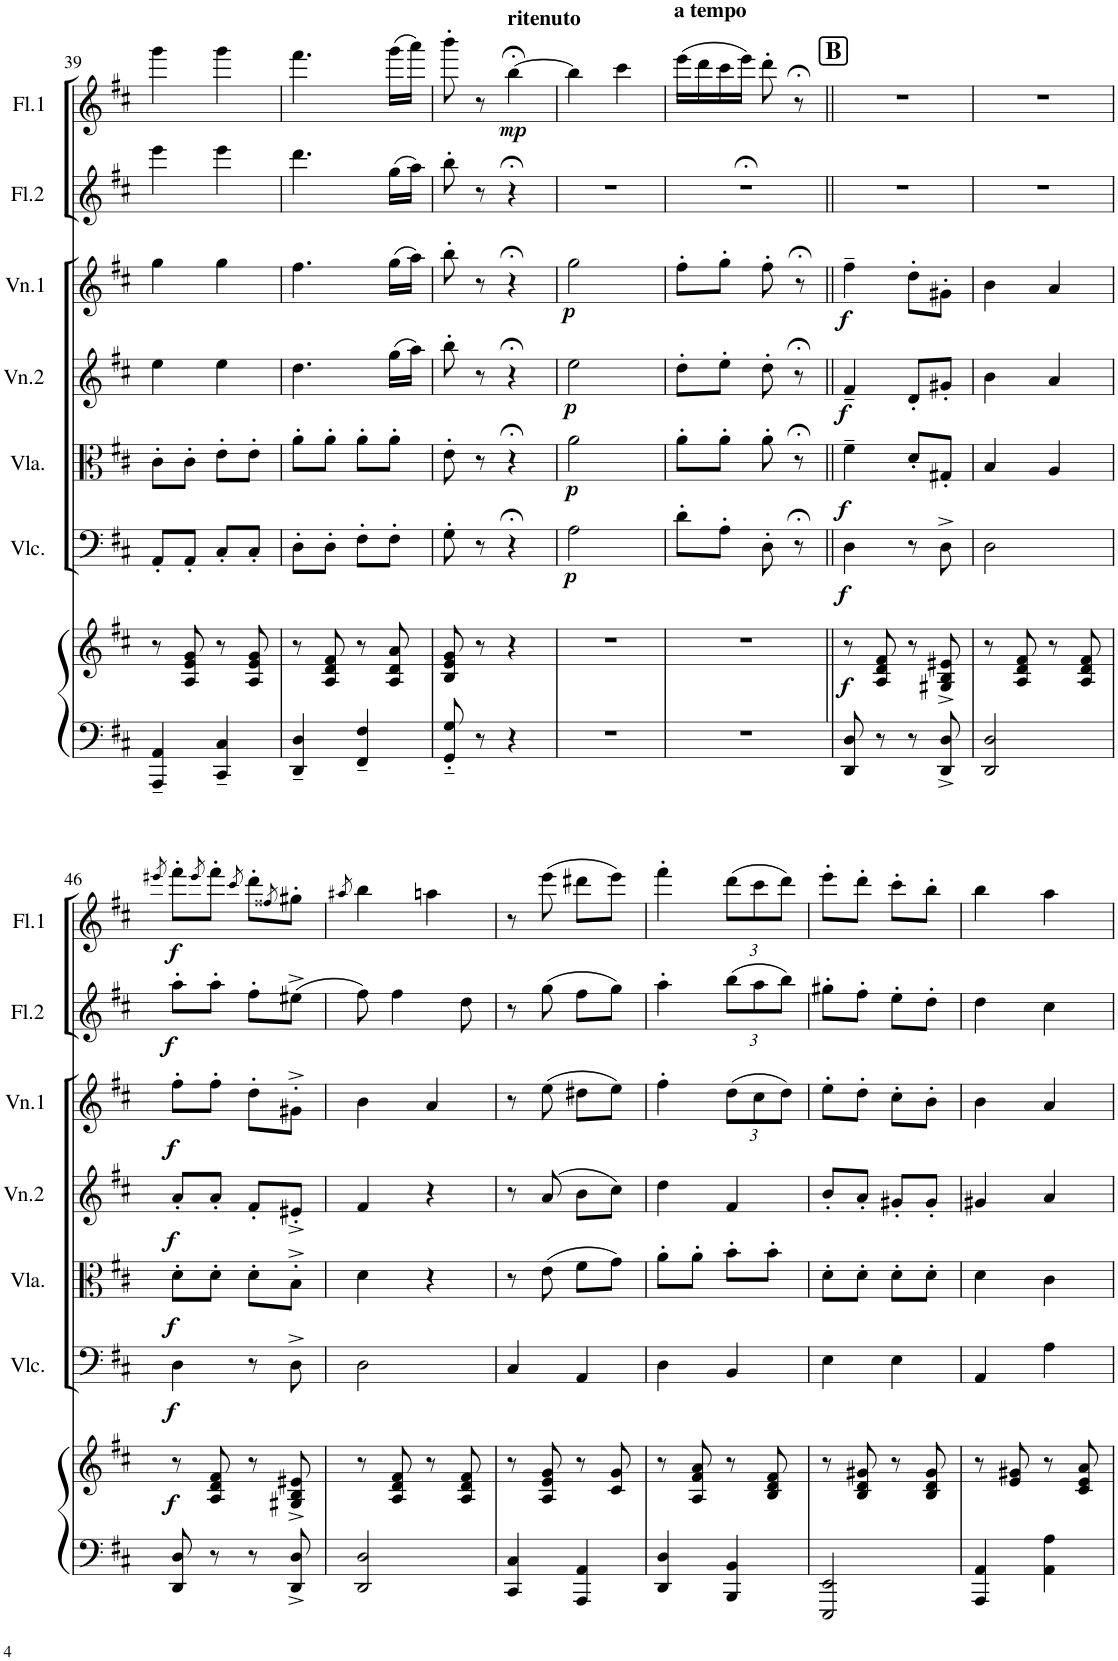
**kern	**kern	**dynam	**kern	**dynam	**kern	**dynam	**kern	**dynam	**kern	**dynam	**kern	**dynam	**kern	**dynam
*part7	*part7	*part7	*part6	*part6	*part5	*part5	*part4	*part4	*part3	*part3	*part2	*part2	*part1	*part1
*staff8	*staff7	*staff7/8	*staff6	*staff6	*staff5	*staff5	*staff4	*staff4	*staff3	*staff3	*staff2	*staff2	*staff1	*staff1
*I"Piano	*	*	*I"Violoncelle	*	*I"Alto	*	*I"Violon 2	*	*I"Violon 1	*	*I"Flûte 2	*	*I"Flûte 1	*
*I'Pno	*	*	*I'Vlc.	*	*	*	*I'Vn.2	*	*I'Vn.1	*	*I'Fl.2	*	*I'Fl.1	*
!!LO:PB:g=z
*clefF4	*clefG2	*	*clefF4	*	*clefC3	*	*clefG2	*	*clefG2	*	*clefG2	*	*clefG2	*
*k[f#c#]	*k[f#c#]	*	*k[f#c#]	*	*k[f#c#]	*	*k[f#c#]	*	*k[f#c#]	*	*k[f#c#]	*	*k[f#c#]	*
*M2/4	*M2/4	*	*M2/4	*	*M2/4	*	*M2/4	*	*M2/4	*	*M2/4	*	*M2/4	*
=39	=39	=39	=39	=39	=39	=39	=39	=39	=39	=39	=39	=39	=39	=39
4AAA/~ 4AA/~	8r	.	8AA'/L	.	8c#'\L	.	4ee\	.	4gg\	.	4eee\	.	4ggg\	.
.	8A/ 8e/ 8g/	.	8AA'/J	.	8c#'\J	.	.	.	.	.	.	.	.	.
4CC#/~ 4C#/~	8r	.	8C#'/L	.	8e'\L	.	4ee\	.	4gg\	.	4eee\	.	4ggg\	.
.	8A/ 8e/ 8g/	.	8C#'/J	.	8e'\J	.	.	.	.	.	.	.	.	.
=40	=40	=40	=40	=40	=40	=40	=40	=40	=40	=40	=40	=40	=40	=40
4DD/~ 4D/~	8r	.	8D'\L	.	8a'\L	.	4.dd\	.	4.ff#\	.	4.ddd\	.	4.fff#\	.
.	8A/ 8d/ 8f#/	.	8D'\J	.	8a'\J	.	.	.	.	.	.	.	.	.
4FF#/~ 4F#/~	8r	.	8F#'\L	.	8a'\L	.	.	.	.	.	.	.	.	.
.	8A/ 8d/ 8a/	.	8F#'\J	.	8a'\J	.	(16gg\LL	.	(16gg\LL	.	(16gg\LL	.	(16ggg\LL	.
.	.	.	.	.	.	.	16aa\JJ)	.	16aa\JJ)	.	16aa\JJ)	.	16aaa\JJ)	.
=41	=41	=41	=41	=41	=41	=41	=41	=41	=41	=41	=41	=41	=41	=41
8GG/'~ 8G/'~	8B/ 8e/ 8g/	.	8G'\	.	8e'\	.	8bb'\	.	8bb'\	.	8bb'\	.	8bbb'\	.
8r	8r	.	8r	.	8r	.	8r	.	8r	.	8r	.	8r	.
!	!	!	!	!	!	!	!	!	!	!	!	!	!LO:TX:a:B:t=ritenuto	!
!	!	!	!	!	!	!	!	!	!	!	!	!	!	!LO:DY:b
4r	4r	.	4r;<	.	4r;<	.	4r;<	.	4r;<	.	4r;<	.	[4bb;<\	mp
=42	=42	=42	=42	=42	=42	=42	=42	=42	=42	=42	=42	=42	=42	=42
!	!	!	!	!LO:DY:b	!	!LO:DY:b	!	!LO:DY:b	!	!LO:DY:b	!	!	!	!
2r	2r	.	2A\	p	2a\	p	2ee\	p	2gg\	p	2r	.	4bb\]	.
.	.	.	.	.	.	.	.	.	.	.	.	.	4ccc#\	.
=43	=43	=43	=43	=43	=43	=43	=43	=43	=43	=43	=43	=43	=43	=43
!	!	!	!	!	!	!	!	!	!	!	!	!	!LO:TX:a:B:t=a tempo	!
2r	2r	.	8d'\L	.	8a'\L	.	8dd'\L	.	8ff#'\L	.	2r;<	.	(16eee\LL	.
.	.	.	.	.	.	.	.	.	.	.	.	.	16ddd\	.
.	.	.	8A'\J	.	8a'\J	.	8ee'\J	.	8gg'\J	.	.	.	16ccc#\	.
.	.	.	.	.	.	.	.	.	.	.	.	.	16eee\JJ)	.
.	.	.	8D'\	.	8a'\	.	8dd'\	.	8ff#'\	.	.	.	8ddd'\	.
.	.	.	8r;<	.	8r;<	.	8r;<	.	8r;<	.	.	.	8r;<	.
!!LO:REH:place=s1:a:B:cj:fs=14:t=B
=44||	=44||	=44||	=44||	=44||	=44||	=44||	=44||	=44||	=44||	=44||	=44||	=44||	=44||	=44||
!	!	!LO:DY:b	!	!LO:DY:b	!	!LO:DY:b	!	!LO:DY:b	!	!LO:DY:b	!	!	!	!
8DD/ 8D/	8r	f	4D\	f	4f#~\	f	4f#~/	f	4ff#~\	f	2r	.	2r	.
8r	8A/ 8d/ 8f#/	.	.	.	.	.	.	.	.	.	.	.	.	.
8r	8r	.	8r	.	8d'/L	.	8d'/L	.	8dd'\L	.	.	.	.	.
8DD/^ 8D/^	8G#X/^ 8B/^ 8e#X/^	.	8D^\	.	8G#X'/J	.	8g#X'/J	.	8g#X'\J	.	.	.	.	.
=45	=45	=45	=45	=45	=45	=45	=45	=45	=45	=45	=45	=45	=45	=45
2DD/ 2D/	8r	.	2D\	.	4B/	.	4b\	.	4b\	.	2r	.	2r	.
.	8A/ 8d/ 8f#/	.	.	.	.	.	.	.	.	.	.	.	.	.
.	8r	.	.	.	4A/	.	4a/	.	4a/	.	.	.	.	.
.	8A/ 8d/ 8f#/	.	.	.	.	.	.	.	.	.	.	.	.	.
!!LO:LB:g=z
=46	=46	=46	=46	=46	=46	=46	=46	=46	=46	=46	=46	=46	=46	=46
.	.	.	.	.	.	.	.	.	.	.	.	.	8qeee#X/	.
!	!	!LO:DY:b	!	!LO:DY:b	!	!LO:DY:b	!	!LO:DY:b	!	!LO:DY:b	!	!LO:DY:b	!	!LO:DY:b
8DD/ 8D/	8r	f	4D\	f	8d'\L	f	8a'/L	f	8ff#'\L	f	8aa'\L	f	8fff#'\L	f
.	.	.	.	.	.	.	.	.	.	.	.	.	8qeee#/	.
8r	8A/ 8d/ 8f#/	.	.	.	8d'\J	.	8a'/J	.	8ff#'\J	.	8aa'\J	.	8fff#'\J	.
.	.	.	.	.	.	.	.	.	.	.	.	.	8qccc#/	.
8r	8r	.	8r	.	8d'\L	.	8f#'/L	.	8dd'\L	.	8ff#'\L	.	8ddd'\L	.
.	.	.	.	.	.	.	.	.	.	.	.	.	8qff##X/	.
8DD/^ 8D/^	8G#X/^ 8B/^ 8e#X/^	.	8D^\	.	8B'^\J	.	8e#X'^/J	.	8g#X'^\J	.	(8ee#X^\J	.	8gg#X'\J	.
=47	=47	=47	=47	=47	=47	=47	=47	=47	=47	=47	=47	=47	=47	=47
.	.	.	.	.	.	.	.	.	.	.	.	.	8qaa#X/	.
2DD/ 2D/	8r	.	2D\	.	4d\	.	4f#/	.	4b\	.	8ff#\)	.	4bb\	.
.	8A/ 8d/ 8f#/	.	.	.	.	.	.	.	.	.	4ff#\	.	.	.
.	8r	.	.	.	4r	.	4r	.	4a/	.	.	.	4aan\	.
.	8A/ 8d/ 8f#/	.	.	.	.	.	.	.	.	.	8dd\	.	.	.
=48	=48	=48	=48	=48	=48	=48	=48	=48	=48	=48	=48	=48	=48	=48
4CC#/ 4C#/	8r	.	4C#/	.	8r	.	8r	.	8r	.	8r	.	8r	.
.	8A/ 8e/ 8g/	.	.	.	(8e\	.	(8a/	.	(8ee\	.	(8gg\	.	(8eee\	.
4AAA/ 4AA/	8r	.	4AA/	.	8f#\L	.	8b\L	.	8dd#X\L	.	8ff#\L	.	8ddd#X\L	.
.	8c#/ 8g/	.	.	.	8g\J)	.	8cc#\J)	.	8ee\J)	.	8gg\J)	.	8eee\J)	.
=49	=49	=49	=49	=49	=49	=49	=49	=49	=49	=49	=49	=49	=49	=49
4DD/ 4D/	8r	.	4D\	.	8a'\L	.	4dd\	.	4ff#'\	.	4aa'\	.	4fff#'\	.
.	8A/ 8f#/ 8a/	.	.	.	8a'\J	.	.	.	.	.	.	.	.	.
*	*	*	*	*	*	*	*	*	*Xbrackettup	*	*Xbrackettup	*	*Xbrackettup	*
4BBB/ 4BB/	8r	.	4BB/	.	8b'\L	.	4f#/	.	(12dd\L	.	(12bb\L	.	(12ddd\L	.
.	.	.	.	.	.	.	.	.	12cc#\	.	12aa\	.	12ccc#\	.
.	8B/ 8d/ 8f#/	.	.	.	8b'\J	.	.	.	.	.	.	.	.	.
.	.	.	.	.	.	.	.	.	12dd\J)	.	12bb\J)	.	12ddd\J)	.
=50	=50	=50	=50	=50	=50	=50	=50	=50	=50	=50	=50	=50	=50	=50
2EEE/ 2EE/	8r	.	4E\	.	8d'\L	.	8b'/L	.	8ee'\L	.	8gg#X'\L	.	8eee'\L	.
.	8B/ 8d/ 8g#X/	.	.	.	8d'\J	.	8a'/J	.	8dd'\J	.	8ff#'\J	.	8ddd'\J	.
.	8r	.	4E\	.	8d'\L	.	8g#X'/L	.	8cc#'\L	.	8ee'\L	.	8ccc#'\L	.
.	8B/ 8d/ 8g#/	.	.	.	8d'\J	.	8g#'/J	.	8b'\J	.	8dd'\J	.	8bb'\J	.
=51	=51	=51	=51	=51	=51	=51	=51	=51	=51	=51	=51	=51	=51	=51
4AAA/ 4AA/	8r	.	4AA/	.	4d\	.	4g#X/	.	4b\	.	4dd\	.	4bb\	.
.	8e/ 8g#X/	.	.	.	.	.	.	.	.	.	.	.	.	.
4AA\ 4A\	8r	.	4A\	.	4c#\	.	4a/	.	4a/	.	4cc#\	.	4aa\	.
.	8c#/ 8e/ 8a/	.	.	.	.	.	.	.	.	.	.	.	.	.
=	=	=	=	=	=	=	=	=	=	=	=	=	=	=
*-	*-	*-	*-	*-	*-	*-	*-	*-	*-	*-	*-	*-	*-	*-
